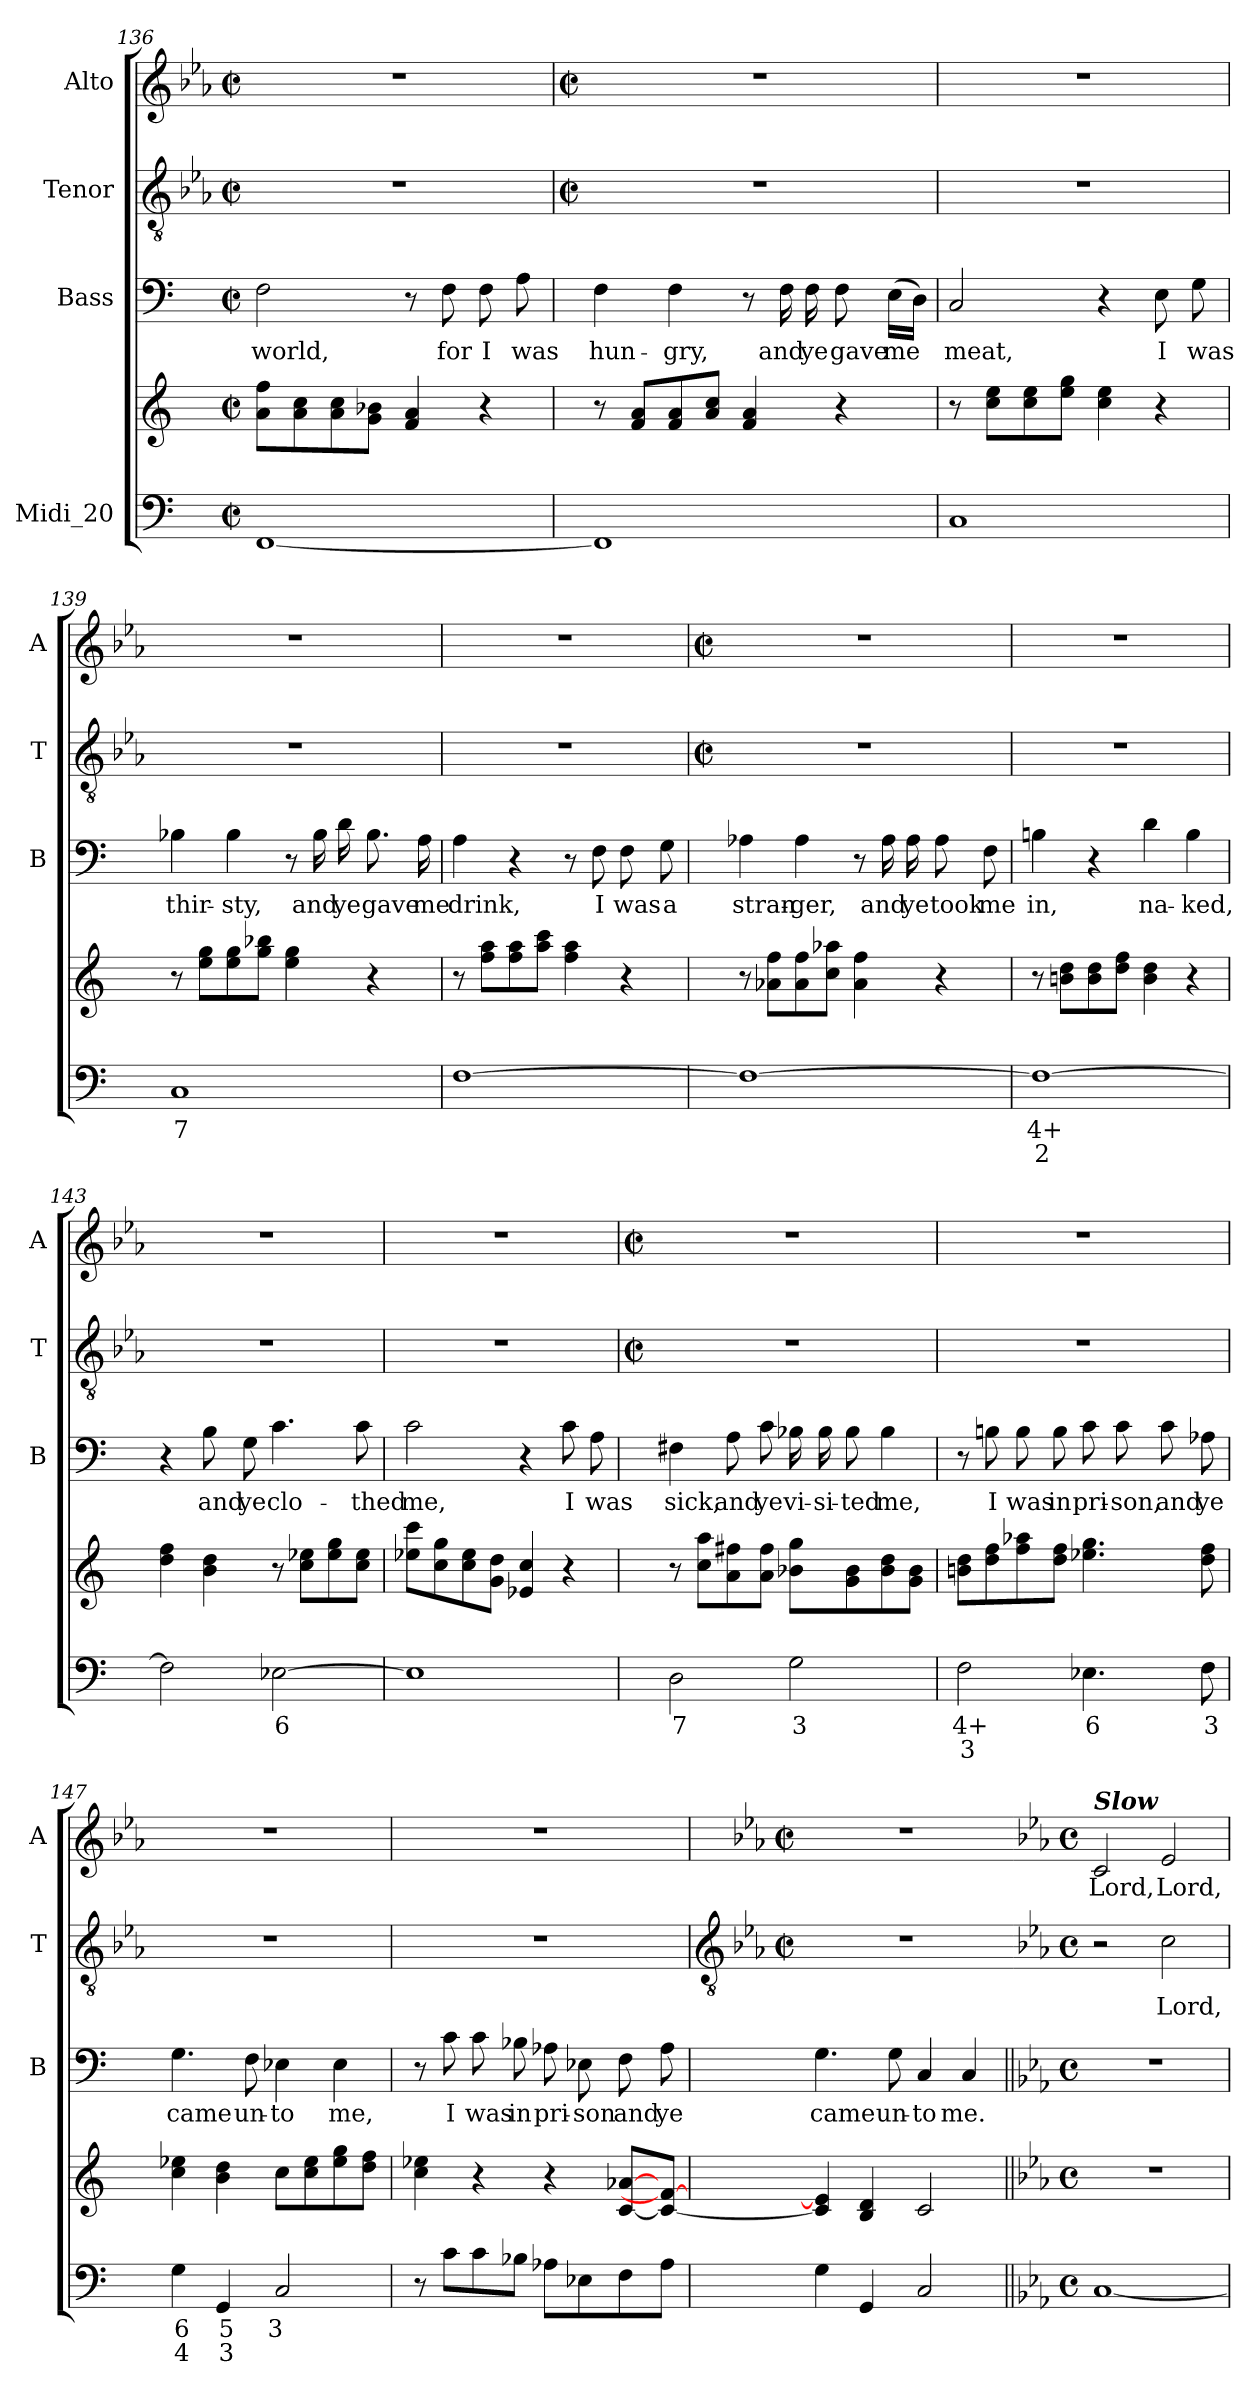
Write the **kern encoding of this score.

**kern	**text	**text	**kern	**kern	**text	**kern	**text	**kern	**text
*part4	*part4	*part4	*part4	*part3	*part3	*part2	*part2	*part1	*part1
*staff5	*staff5	*staff5	*staff4	*staff3	*staff3	*staff2	*staff2	*staff1	*staff1
*I"Midi_20	*	*	*	*I"Bass	*	*I"Tenor	*	*I"Alto	*
*	*	*	*	*I'B	*	*I'T	*	*I'A	*
*clefF4	*	*	*clefG2	*clefF4	*	*clefGv2	*	*clefG2	*
*k[]	*	*	*k[]	*k[]	*	*k[b-e-a-]	*	*k[b-e-a-]	*
*C:	*	*	*C:	*C:	*	*E-:	*	*E-:	*
*M2/2	*	*	*M2/2	*M2/2	*	*M2/2	*	*M2/2	*
*met(c|)	*	*	*met(c|)	*met(c|)	*	*met(c|)	*	*met(c|)	*
=136	=136	=136	=136	=136	=136	=136	=136	=136	=136
!	!	!	!	!	!LO:LY:b	!	!	!	!
[1FF	.	.	8a 8ffL	2F	world,	1r	.	1r	.
.	.	.	8a 8cc	.	.	.	.	.	.
.	.	.	8a 8cc	.	.	.	.	.	.
.	.	.	8g 8b-XJ	.	.	.	.	.	.
.	.	.	4f 4a	8r	.	.	.	.	.
!	!	!	!	!	!LO:LY:b	!	!	!	!
.	.	.	.	8F	for	.	.	.	.
!	!	!	!	!	!LO:LY:b	!	!	!	!
.	.	.	4r	8F	I	.	.	.	.
!	!	!	!	!	!LO:LY:b	!	!	!	!
.	.	.	.	8A	was	.	.	.	.
!!LO:LB:g=z
=137	=137	=137	=137	=137	=137	=137	=137	=137	=137
*	*	*	*	*	*	*M2/2	*	*M2/2	*
*	*	*	*	*	*	*met(c|)	*	*met(c|)	*
!	!	!	!	!	!LO:LY:b	!	!	!	!
1FF]	.	.	8r	4F	hun-	1r	.	1r	.
.	.	.	8f 8aL	.	.	.	.	.	.
!	!	!	!	!	!LO:LY:b	!	!	!	!
.	.	.	8f 8a	4F	-gry,	.	.	.	.
.	.	.	8a 8ccJ	.	.	.	.	.	.
.	.	.	4f 4a	8r	.	.	.	.	.
!	!	!	!	!	!LO:LY:b	!	!	!	!
.	.	.	.	16F	and	.	.	.	.
!	!	!	!	!	!LO:LY:b	!	!	!	!
.	.	.	.	16F	ye	.	.	.	.
!	!	!	!	!	!LO:LY:b	!	!	!	!
.	.	.	4r	8F	gave	.	.	.	.
!	!	!	!	!	!LO:LY:b	!	!	!	!
.	.	.	.	(>16ELL	me	.	.	.	.
.	.	.	.	16DJJ)	.	.	.	.	.
=138	=138	=138	=138	=138	=138	=138	=138	=138	=138
!	!	!	!	!	!LO:LY:b	!	!	!	!
1C	.	.	8r	2C	meat,	1r	.	1r	.
.	.	.	8cc 8eeL	.	.	.	.	.	.
.	.	.	8cc 8ee	.	.	.	.	.	.
.	.	.	8ee 8ggJ	.	.	.	.	.	.
.	.	.	4cc 4ee	4r	.	.	.	.	.
!	!	!	!	!	!LO:LY:b	!	!	!	!
.	.	.	4r	8E	I	.	.	.	.
!	!	!	!	!	!LO:LY:b	!	!	!	!
.	.	.	.	8G	was	.	.	.	.
=139	=139	=139	=139	=139	=139	=139	=139	=139	=139
!	!LO:LY:b	!	!	!	!LO:LY:b	!	!	!	!
1C	7	.	8r	4B-X	thir-	1r	.	1r	.
.	.	.	8ee 8ggL	.	.	.	.	.	.
!	!	!	!	!	!LO:LY:b	!	!	!	!
.	.	.	8ee 8gg	4B-	-sty,	.	.	.	.
.	.	.	8gg 8bb-XJ	.	.	.	.	.	.
.	.	.	4ee 4gg	8r	.	.	.	.	.
!	!	!	!	!	!LO:LY:b	!	!	!	!
.	.	.	.	16B-	and	.	.	.	.
!	!	!	!	!	!LO:LY:b	!	!	!	!
.	.	.	.	16d	ye	.	.	.	.
!	!	!	!	!	!LO:LY:b	!	!	!	!
.	.	.	4r	8.B-	gave	.	.	.	.
!	!	!	!	!	!LO:LY:b	!	!	!	!
.	.	.	.	16A	me	.	.	.	.
=140	=140	=140	=140	=140	=140	=140	=140	=140	=140
!	!	!	!	!	!LO:LY:b	!	!	!	!
[1F	.	.	8r	4A	drink,	1r	.	1r	.
.	.	.	8ff 8aaL	.	.	.	.	.	.
.	.	.	8ff 8aa	4r	.	.	.	.	.
.	.	.	8aa 8cccJ	.	.	.	.	.	.
.	.	.	4ff 4aa	8r	.	.	.	.	.
!	!	!	!	!	!LO:LY:b	!	!	!	!
.	.	.	.	8F	I	.	.	.	.
!	!	!	!	!	!LO:LY:b	!	!	!	!
.	.	.	4r	8F	was	.	.	.	.
!	!	!	!	!	!LO:LY:b	!	!	!	!
.	.	.	.	8G	a	.	.	.	.
!!LO:LB:g=z
=141	=141	=141	=141	=141	=141	=141	=141	=141	=141
*	*	*	*	*	*	*M2/2	*	*M2/2	*
*	*	*	*	*	*	*met(c|)	*	*met(c|)	*
!	!	!	!	!	!LO:LY:b	!	!	!	!
1F_	.	.	8r	4A-X	stran-	1r	.	1r	.
.	.	.	8a-X 8ffL	.	.	.	.	.	.
!	!	!	!	!	!LO:LY:b	!	!	!	!
.	.	.	8a- 8ff	4A-	-ger,	.	.	.	.
.	.	.	8cc 8aa-XJ	.	.	.	.	.	.
.	.	.	4a- 4ff	8r	.	.	.	.	.
!	!	!	!	!	!LO:LY:b	!	!	!	!
.	.	.	.	16A-	and	.	.	.	.
!	!	!	!	!	!LO:LY:b	!	!	!	!
.	.	.	.	16A-	ye	.	.	.	.
!	!	!	!	!	!LO:LY:b	!	!	!	!
.	.	.	4r	8A-	took	.	.	.	.
!	!	!	!	!	!LO:LY:b	!	!	!	!
.	.	.	.	8F	me	.	.	.	.
=142	=142	=142	=142	=142	=142	=142	=142	=142	=142
!	!LO:LY:b	!LO:LY:b	!	!	!LO:LY:b	!	!	!	!
1F_	4+	2	8r	4Bn	in,	1r	.	1r	.
.	.	.	8bn 8ddL	.	.	.	.	.	.
.	.	.	8b 8dd	4r	.	.	.	.	.
.	.	.	8dd 8ffJ	.	.	.	.	.	.
!	!	!	!	!	!LO:LY:b	!	!	!	!
.	.	.	4b 4dd	4d	na-	.	.	.	.
!	!	!	!	!	!LO:LY:b	!	!	!	!
.	.	.	4r	4B	-ked,	.	.	.	.
=143	=143	=143	=143	=143	=143	=143	=143	=143	=143
2F]	.	.	4dd 4ff	4r	.	1r	.	1r	.
!	!	!	!	!	!LO:LY:b	!	!	!	!
.	.	.	4b 4dd	8B	and	.	.	.	.
!	!	!	!	!	!LO:LY:b	!	!	!	!
.	.	.	.	8G	ye	.	.	.	.
!	!LO:LY:b	!	!	!	!LO:LY:b	!	!	!	!
[2E-X	6	.	8r	4.c	clo-	.	.	.	.
.	.	.	8cc 8ee-XL	.	.	.	.	.	.
.	.	.	8ee- 8gg	.	.	.	.	.	.
!	!	!	!	!	!LO:LY:b	!	!	!	!
.	.	.	8cc 8ee-J	8c	-thed	.	.	.	.
=144	=144	=144	=144	=144	=144	=144	=144	=144	=144
!	!	!	!	!	!LO:LY:b	!	!	!	!
1E-]	.	.	8ee-X 8cccL	2c	me,	1r	.	1r	.
.	.	.	8cc 8gg	.	.	.	.	.	.
.	.	.	8cc 8ee-	.	.	.	.	.	.
.	.	.	8g 8ddJ	.	.	.	.	.	.
.	.	.	4e-X 4cc	4r	.	.	.	.	.
!	!	!	!	!	!LO:LY:b	!	!	!	!
.	.	.	4r	8c	I	.	.	.	.
!	!	!	!	!	!LO:LY:b	!	!	!	!
.	.	.	.	8A	was	.	.	.	.
!!LO:LB:g=z
=145	=145	=145	=145	=145	=145	=145	=145	=145	=145
*	*	*	*	*	*	*M2/2	*	*M2/2	*
*	*	*	*	*	*	*met(c|)	*	*met(c|)	*
!	!LO:LY:b	!	!	!	!LO:LY:b	!	!	!	!
2D	7	.	8r	4F#X	sick,	1r	.	1r	.
.	.	.	8cc 8aaL	.	.	.	.	.	.
!	!	!	!	!	!LO:LY:b	!	!	!	!
.	.	.	8a 8ff#X	8A	and	.	.	.	.
!	!	!	!	!	!LO:LY:b	!	!	!	!
.	.	.	8a 8ff#J	8c	ye	.	.	.	.
!	!LO:LY:b	!	!	!	!LO:LY:b	!	!	!	!
2G	3	.	8b-X 8ggL	16B-X	vi-	.	.	.	.
!	!	!	!	!	!LO:LY:b	!	!	!	!
.	.	.	.	16B-	-si-	.	.	.	.
!	!	!	!	!	!LO:LY:b	!	!	!	!
.	.	.	8g 8b-	8B-	-ted	.	.	.	.
!	!	!	!	!	!LO:LY:b	!	!	!	!
.	.	.	8b- 8dd	4B-	me,	.	.	.	.
.	.	.	8g 8b-J	.	.	.	.	.	.
=146	=146	=146	=146	=146	=146	=146	=146	=146	=146
!	!LO:LY:b	!LO:LY:b	!	!	!	!	!	!	!
2F	4+	3	8bn 8ddL	8r	.	1r	.	1r	.
!	!	!	!	!	!LO:LY:b	!	!	!	!
.	.	.	8dd 8ff	8Bn	I	.	.	.	.
!	!	!	!	!	!LO:LY:b	!	!	!	!
.	.	.	8ff 8aa-X	8B	was	.	.	.	.
!	!	!	!	!	!LO:LY:b	!	!	!	!
.	.	.	8dd 8ffJ	8B	in	.	.	.	.
!	!LO:LY:b	!	!	!	!LO:LY:b	!	!	!	!
4.E-X	6	.	4.ee-X 4.gg	8c	pri-	.	.	.	.
!	!	!	!	!	!LO:LY:b	!	!	!	!
.	.	.	.	8c	-son,	.	.	.	.
!	!	!	!	!	!LO:LY:b	!	!	!	!
.	.	.	.	8c	and	.	.	.	.
!	!LO:LY:b	!	!	!	!LO:LY:b	!	!	!	!
8F	3	.	8dd 8ff	8A-X	ye	.	.	.	.
=147	=147	=147	=147	=147	=147	=147	=147	=147	=147
!	!LO:LY:b	!LO:LY:b	!	!	!LO:LY:b	!	!	!	!
4G	6	4	4cc 4ee-X	4.G	came	1r	.	1r	.
!	!LO:LY:b	!LO:LY:b	!	!	!	!	!	!	!
4GG	5	3	4b 4dd	.	.	.	.	.	.
!	!	!	!	!	!LO:LY:b	!	!	!	!
.	.	.	.	8F	un-	.	.	.	.
!	!LO:LY:b	!	!	!	!LO:LY:b	!	!	!	!
2C	3	.	8ccL	4E-X	-to	.	.	.	.
.	.	.	8cc 8ee-	.	.	.	.	.	.
!	!	!	!	!	!LO:LY:b	!	!	!	!
.	.	.	8ee- 8gg	4E-	me,	.	.	.	.
.	.	.	8dd 8ffJ	.	.	.	.	.	.
=148	=148	=148	=148	=148	=148	=148	=148	=148	=148
8r	.	.	4cc 4ee-X	8r	.	1r	.	1r	.
!	!	!	!	!	!LO:LY:b	!	!	!	!
8cL	.	.	.	8c	I	.	.	.	.
!	!	!	!	!	!LO:LY:b	!	!	!	!
8c	.	.	4r	8c	was	.	.	.	.
!	!	!	!	!	!LO:LY:b	!	!	!	!
8B-XJ	.	.	.	8B-X	in	.	.	.	.
!	!	!	!	!	!LO:LY:b	!	!	!	!
8A-XL	.	.	4r	8A-X	pri-	.	.	.	.
!	!	!	!	!	!LO:LY:b	!	!	!	!
8E-X	.	.	.	8E-X	-son	.	.	.	.
!	!	!	!	!	!LO:LY:b	!	!	!	!
8F	.	.	[8c [8a-XL	8F	and	.	.	.	.
!	!	!	!	!	!LO:LY:b	!	!	!	!
8A-J	.	.	8c_ 8f_J	8A-	ye	.	.	.	.
!!LO:LB:g=z
=149	=149	=149	=149	=149	=149	=149	=149	=149	=149
*	*	*	*	*	*	*clefGv2	*	*	*
*	*	*	*	*	*	*k[b-e-a-]	*	*k[b-e-a-]	*
*	*	*	*	*	*	*E-:	*	*E-:	*
*	*	*	*	*	*	*M2/2	*	*M2/2	*
*	*	*	*	*	*	*met(c|)	*	*met(c|)	*
!	!	!	!	!	!LO:LY:b	!	!	!	!
4G	.	.	4c] 4e-]	4.G	came	1r	.	1r	.
4GG	.	.	4B 4d	.	.	.	.	.	.
!	!	!	!	!	!LO:LY:b	!	!	!	!
.	.	.	.	8G	un-	.	.	.	.
!	!	!	!	!	!LO:LY:b	!	!	!	!
2C	.	.	2c	4C	-to	.	.	.	.
!	!	!	!	!	!LO:LY:b	!	!	!	!
.	.	.	.	4C	me.	.	.	.	.
=150||	=150	=150	=150||	=150||	=150	=150	=150	=150	=150
*k[b-e-a-]	*	*	*k[b-e-a-]	*k[b-e-a-]	*	*	*	*	*
*E-:	*	*	*E-:	*E-:	*	*	*	*	*
*M4/4	*	*	*M4/4	*M4/4	*	*M4/4	*	*M4/4	*
*met(c)	*	*	*met(c)	*met(c)	*	*met(c)	*	*met(c)	*
!	!	!	!	!	!	!	!	!LO:TX:a:Bi:t=Slow	!
!	!	!	!	!	!	!	!	!	!LO:LY:b
[1C	.	.	1r	1r	.	2r	.	2c	Lord,
!	!	!	!	!	!	!	!LO:LY:b	!	!LO:LY:b
.	.	.	.	.	.	2c	Lord,	2e-	Lord,
=	=	=	=	=	=	=	=	=	=
*-	*-	*-	*-	*-	*-	*-	*-	*-	*-
